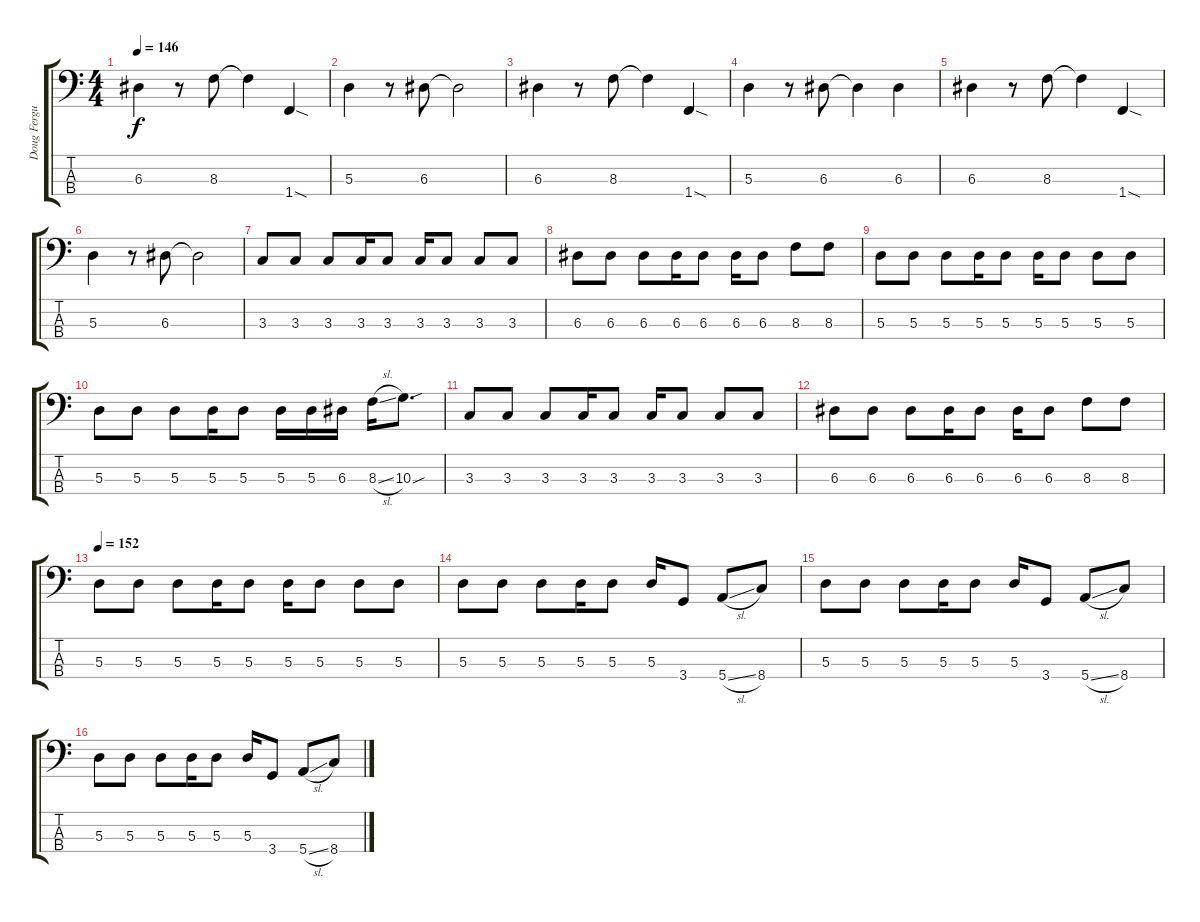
\track ("Doug Ferguson (Bass)" "Doug Fergu") {instrument electricbassfinger}
\staff {score tabs}
\tuning (G2 D2 A1 E1) {hide}
\ts (4 4)
\tempo 146
\clef f4
\ks c
6.3.4{dy f} r.8 8.3.8 8.3{t}.4 1.4{sod}.4 |
5.3.4 r.8 6.3.8 6.3{t}.2 |
6.3.4 r.8 8.3.8 8.3{t}.4 1.4{sod}.4 |
5.3.4 r.8 6.3.8 6.3{t}.4 6.3.4 |
6.3.4 r.8 8.3.8 8.3{t}.4 1.4{sod}.4 |
5.3.4 r.8 6.3.8 6.3{t}.2 |
3.3.8 3.3.8 3.3.8 3.3.16 3.3.8 3.3.16 3.3.8 3.3.8 3.3.8 |
6.3.8 6.3.8 6.3.8 6.3.16 6.3.8 6.3.16 6.3.8 8.3.8 8.3.8 |
5.3.8 5.3.8 5.3.8 5.3.16 5.3.8 5.3.16 5.3.8 5.3.8 5.3.8 |
5.3.8 5.3.8 5.3.8 5.3.16 5.3.8 5.3.16 5.3.16 6.3.16 8.3{sl}.16 10.3{sou}.8{d} |
3.3.8 3.3.8 3.3.8 3.3.16 3.3.8 3.3.16 3.3.8 3.3.8 3.3.8 |
6.3.8 6.3.8 6.3.8 6.3.16 6.3.8 6.3.16 6.3.8 8.3.8 8.3.8 |
\tempo 152
5.3.8 5.3.8 5.3.8 5.3.16 5.3.8 5.3.16 5.3.8 5.3.8 5.3.8 |
5.3.8 5.3.8 5.3.8 5.3.16 5.3.8 5.3.16 3.4.8 5.4{sl}.8 8.4.8 |
5.3.8 5.3.8 5.3.8 5.3.16 5.3.8 5.3.16 3.4.8 5.4{sl}.8 8.4.8 |
5.3.8 5.3.8 5.3.8 5.3.16 5.3.8 5.3.16 3.4.8 5.4{sl}.8 8.4.8
